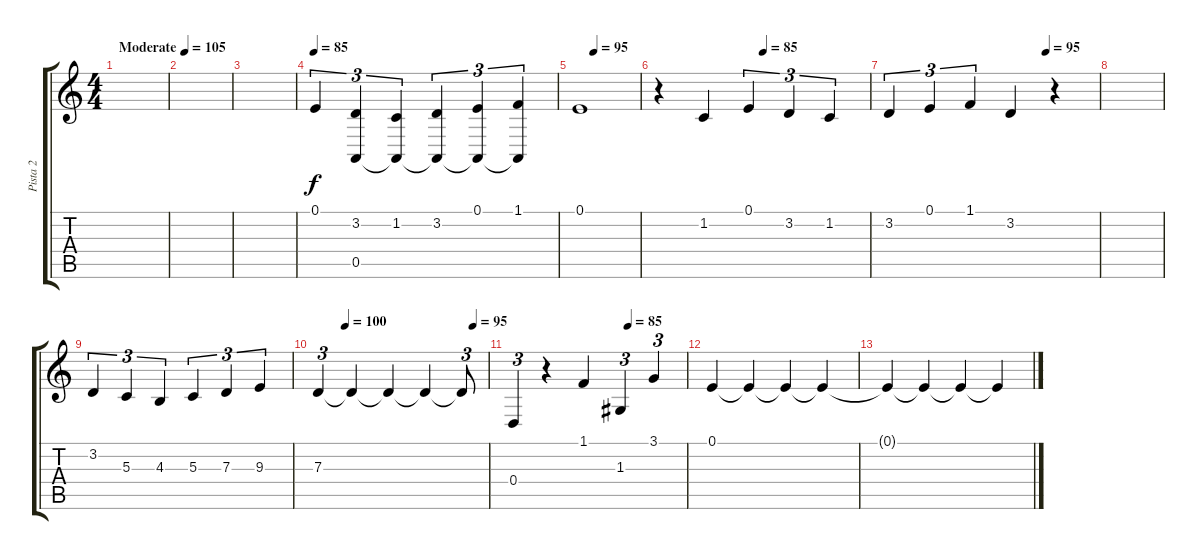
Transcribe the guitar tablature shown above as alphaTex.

\track ("Pista 2" "Pista 2") {instrument acousticgrandpiano}
\staff {score tabs}
\tuning (E4 B3 G3 D3 A2 E2) {hide}
\ts (4 4)
\tempo (105 "Moderate")
\clef g2
\ks c
|
|
|
\tempo 85
0.1.4{tu (3 2)} (3.2 0.5).4{tu (3 2)} (1.2 0.5{t}).4{tu (3 2)} (3.2 0.5{t}).4{tu (3 2)} (0.1 0.5{t}).4{tu (3 2)} (1.1 0.5{t}).4{tu (3 2)} |
\tempo (95 0.25)
0.1.1 |
\tempo (85 0.5)
r.4 1.2.4 0.1.4{tu (3 2)} 3.2.4{tu (3 2)} 1.2.4{tu (3 2)} |
\tempo (95 0.75)
3.2.4{tu (3 2)} 0.1.4{tu (3 2)} 1.1.4{tu (3 2)} 3.2.4 r.4 |
|
3.2.4{tu (3 2)} 5.3.4{tu (3 2)} 4.3.4{tu (3 2)} 5.3.4{tu (3 2)} 7.3.4{tu (3 2)} 9.3.4{tu (3 2)} |
\tempo (100 0.16666666666666666)
\tempo (95 0.9166666666666666)
7.3.4{tu (3 2)} 7.3{t}.4 7.3{t}.4 7.3{t}.4 7.3{t}.8{tu (3 2)} |
\tempo (85 0.6666666666666666)
0.4.4{tu (3 2)} r.4 1.1.4 1.3.4{tu (3 2)} 3.1.4{tu (3 2)} |
0.1.4 0.1{t}.4 0.1{t}.4 0.1{t}.4 |
0.1{t}.4 0.1{t}.4 0.1{t}.4 0.1{t}.4
